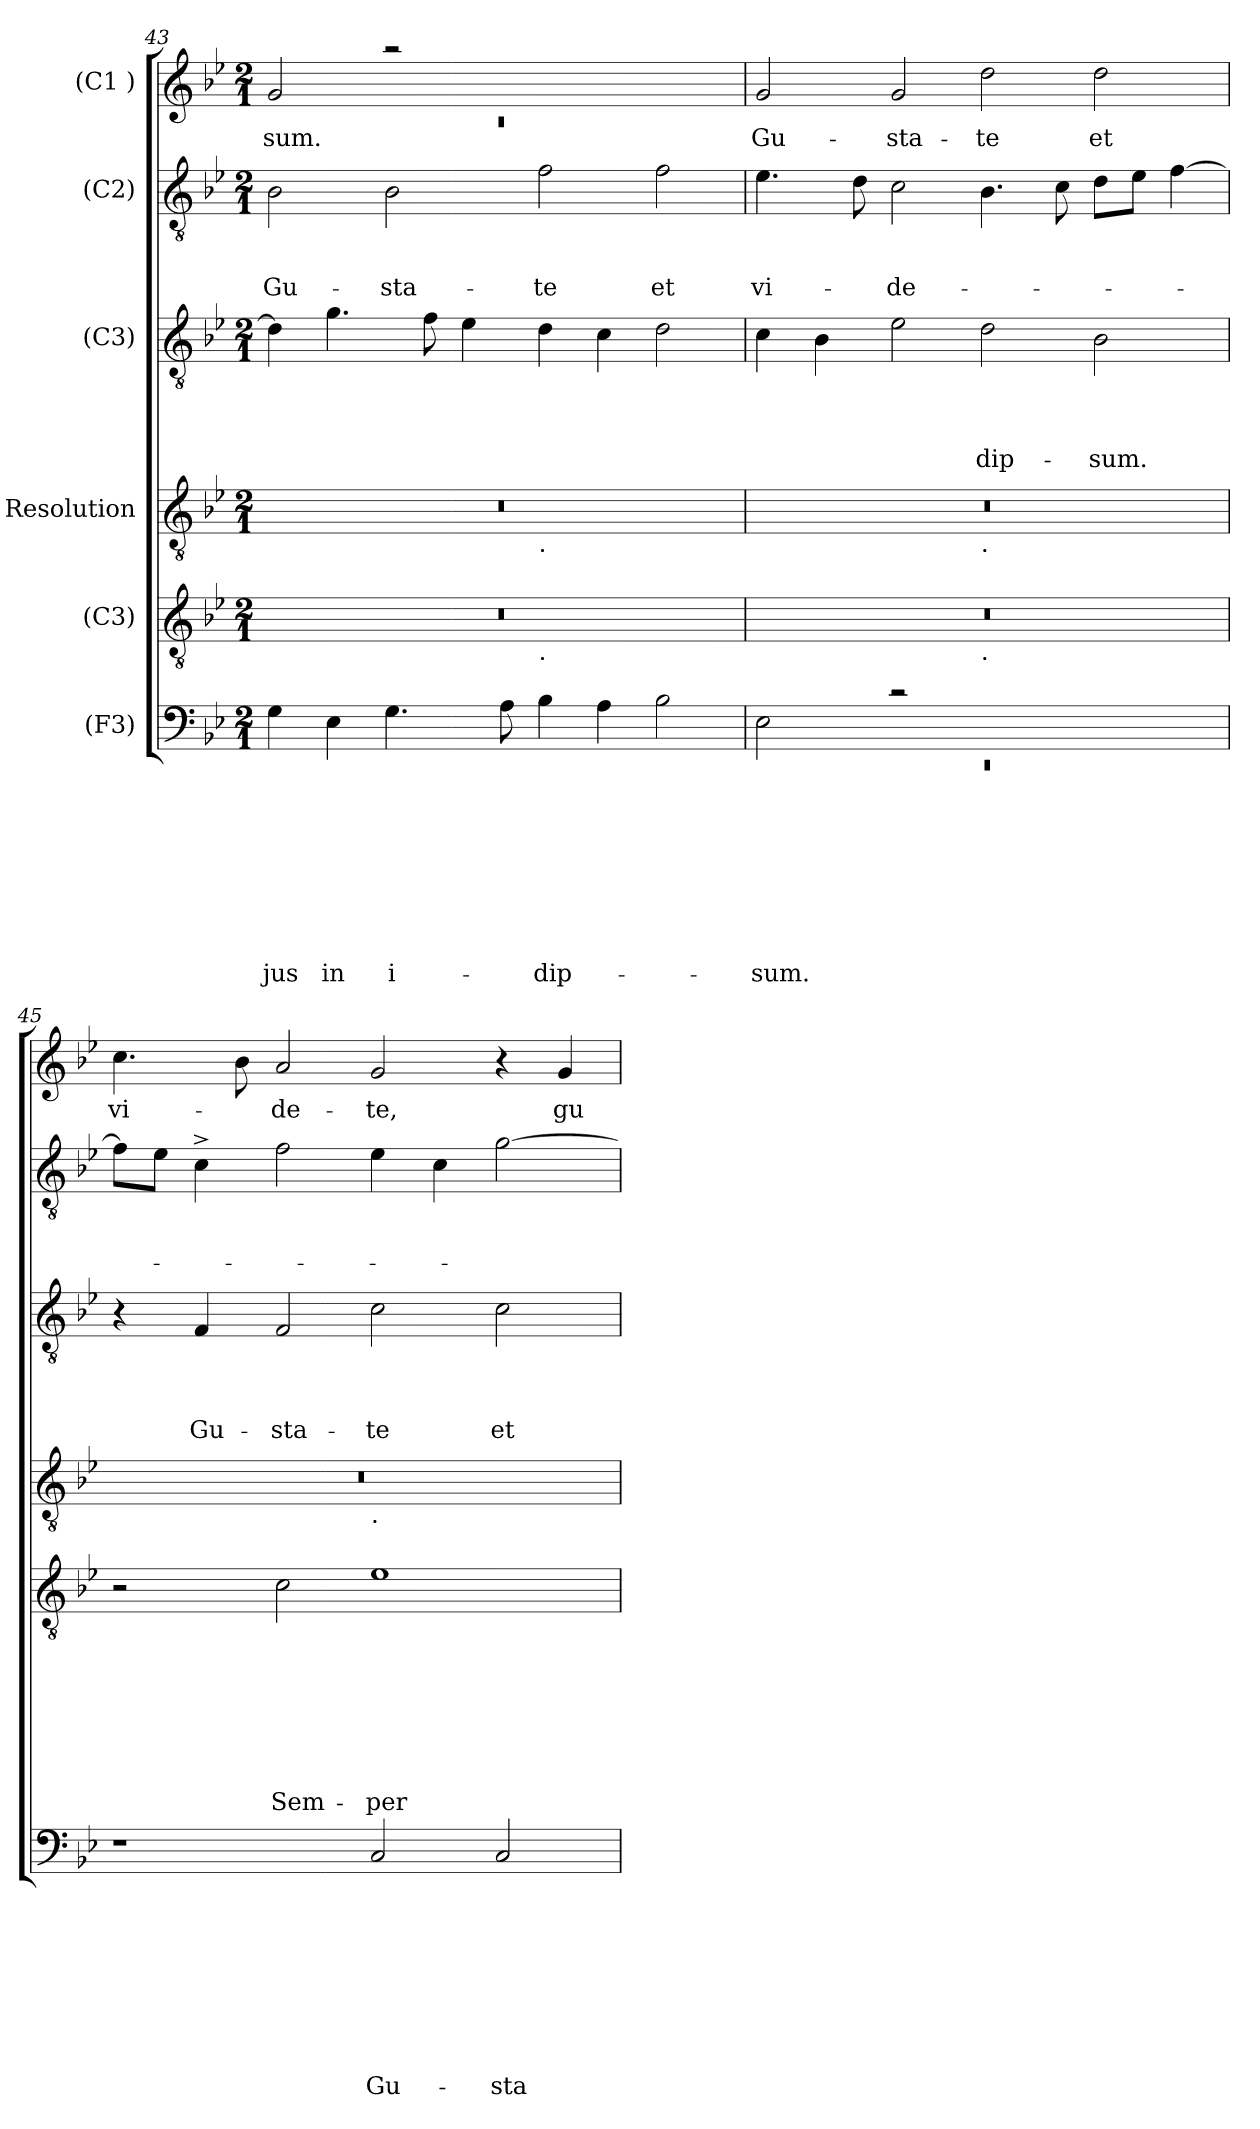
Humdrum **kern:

**kern	**text	**text	**text	**text	**text	**text	**text	**text	**text	**kern	**text	**text	**text	**text	**text	**text	**text	**text	**kern	**kern	**text	**text	**text	**text	**kern	**text	**text	**text	**kern	**text
*part6	*part6	*part6	*part6	*part6	*part6	*part6	*part6	*part6	*part6	*part5	*part5	*part5	*part5	*part5	*part5	*part5	*part5	*part5	*part4	*part3	*part3	*part3	*part3	*part3	*part2	*part2	*part2	*part2	*part1	*part1
*staff6	*staff6	*staff6	*staff6	*staff6	*staff6	*staff6	*staff6	*staff6	*staff6	*staff5	*staff5	*staff5	*staff5	*staff5	*staff5	*staff5	*staff5	*staff5	*staff4	*staff3	*staff3	*staff3	*staff3	*staff3	*staff2	*staff2	*staff2	*staff2	*staff1	*staff1
*I"(F3)	*	*	*	*	*	*	*	*	*	*I"(C3)	*	*	*	*	*	*	*	*	*I"Resolution	*I"(C3)	*	*	*	*	*I"(C2)	*	*	*	*I"(C1 )	*
*clefF4	*	*	*	*	*	*	*	*	*	*clefGv2	*	*	*	*	*	*	*	*	*clefGv2	*clefGv2	*	*	*	*	*clefGv2	*	*	*	*clefG2	*
*k[b-e-]	*	*	*	*	*	*	*	*	*	*k[b-e-]	*	*	*	*	*	*	*	*	*k[b-e-]	*k[b-e-]	*	*	*	*	*k[b-e-]	*	*	*	*k[b-e-]	*
*B-:	*	*	*	*	*	*	*	*	*	*B-:	*	*	*	*	*	*	*	*	*B-:	*B-:	*	*	*	*	*B-:	*	*	*	*B-:	*
*M2/1	*	*	*	*	*	*	*	*	*	*M2/1	*	*	*	*	*	*	*	*	*M2/1	*M2/1	*	*	*	*	*M2/1	*	*	*	*M2/1	*
=43	=43	=43	=43	=43	=43	=43	=43	=43	=43	=43	=43	=43	=43	=43	=43	=43	=43	=43	=43	=43	=43	=43	=43	=43	=43	=43	=43	=43	=43	=43
*	*	*	*	*	*	*	*	*	*	*	*	*	*	*	*	*	*	*	*	*	*	*	*	*	*	*	*	*	*^	*
!	!	!	!	!	!	!	!	!	!LO:LY:b	!	!	!	!	!	!	!	!	!	!	!	!	!	!	!	!	!	!	!LO:LY:b	!	!LO:N:vis=1	!LO:LY:b
*	*	*	*	*	*	*	*	*	*	*^	*	*	*	*	*	*	*	*	*^	*	*	*	*	*	*	*	*	*	*	*	*
4G\	.	.	.	.	.	.	.	.	-jus	0r	1ryy	.	.	.	.	.	.	.	.	0r	1ryy	4d\]	.	.	.	.	2B-\	.	.	Gu-	2g/	0rc	-sum.
!	!	!	!	!	!	!	!	!	!LO:LY:b	!	!	!	!	!	!	!	!	!	!	!	!	!	!	!	!	!	!	!	!	!	!	!	!
4E-\	.	.	.	.	.	.	.	.	in	.	.	.	.	.	.	.	.	.	.	.	.	4.g\	.	.	.	.	.	.	.	.	.	.	.
!	!	!	!	!	!	!	!	!	!LO:LY:b:rj	!	!	!	!	!	!	!	!	!	!	!	!	!	!	!	!	!	!	!	!	!LO:LY:b	!	!	!
4.G\	.	.	.	.	.	.	.	.	i-	.	.	.	.	.	.	.	.	.	.	.	.	.	.	.	.	.	2B-\	.	.	-sta-	2raa	.	.
.	.	.	.	.	.	.	.	.	.	.	.	.	.	.	.	.	.	.	.	.	.	8f\	.	.	.	.	.	.	.	.	.	.	.
.	.	.	.	.	.	.	.	.	.	.	.	.	.	.	.	.	.	.	.	.	.	4e-\	.	.	.	.	.	.	.	.	.	.	.
8A\	.	.	.	.	.	.	.	.	.	.	.	.	.	.	.	.	.	.	.	.	.	.	.	.	.	.	.	.	.	.	.	.	.
!	!	!	!	!	!	!	!	!	!	!	!	!	!	!	!	!	!	!	!	!	!LO:TX:b:t=.	!	!	!	!	!	!	!	!	!	!	!	!
!	!	!	!	!	!	!	!	!	!	!	!LO:TX:b:t=.	!	!	!	!	!	!	!	!	!	!	!	!	!	!	!	!	!	!	!	!	!	!
!	!	!	!	!	!	!	!	!	!LO:LY:b	!	!	!	!	!	!	!	!	!	!	!	!	!	!	!	!	!	!	!	!	!LO:LY:b	!	!	!
4B-\	.	.	.	.	.	.	.	.	-dip-	.	1ryy	.	.	.	.	.	.	.	.	.	1ryy	4d\	.	.	.	.	2f\	.	.	-te	1ryy	.	.
4A\	.	.	.	.	.	.	.	.	.	.	.	.	.	.	.	.	.	.	.	.	.	4c\	.	.	.	.	.	.	.	.	.	.	.
!	!	!	!	!	!	!	!	!	!	!	!	!	!	!	!	!	!	!	!	!	!	!	!	!	!	!	!	!	!	!LO:LY:b	!	!	!
2B-\	.	.	.	.	.	.	.	.	.	.	.	.	.	.	.	.	.	.	.	.	.	2d\	.	.	.	.	2f\	.	.	et	.	.	.
*	*	*	*	*	*	*	*	*	*	*	*	*	*	*	*	*	*	*	*	*	*	*	*	*	*	*	*	*	*	*	*v	*v	*
=44	=44	=44	=44	=44	=44	=44	=44	=44	=44	=44	=44	=44	=44	=44	=44	=44	=44	=44	=44	=44	=44	=44	=44	=44	=44	=44	=44	=44	=44	=44	=44	=44
*^	*	*	*	*	*	*	*	*	*	*	*	*	*	*	*	*	*	*	*	*	*	*	*	*	*	*	*	*	*	*	*	*
!	!LO:N:vis=1	!	!	!	!	!	!	!	!	!LO:LY:b	!	!	!	!	!	!	!	!	!	!	!	!	!	!	!	!	!	!	!	!	!LO:LY:b	!	!LO:LY:b
2E-\	0rEE	.	.	.	.	.	.	.	.	-sum.	0r	1ryy	.	.	.	.	.	.	.	.	0r	1ryy	4c\	.	.	.	.	4.e-\	.	.	vi-	2g/	Gu-
.	.	.	.	.	.	.	.	.	.	.	.	.	.	.	.	.	.	.	.	.	.	.	4B-\	.	.	.	.	.	.	.	.	.	.
.	.	.	.	.	.	.	.	.	.	.	.	.	.	.	.	.	.	.	.	.	.	.	.	.	.	.	.	8d\	.	.	.	.	.
!	!	!	!	!	!	!	!	!	!	!	!	!	!	!	!	!	!	!	!	!	!	!	!	!	!	!	!	!	!	!	!LO:LY:b	!	!LO:LY:b
2rc	.	.	.	.	.	.	.	.	.	.	.	.	.	.	.	.	.	.	.	.	.	.	2e-\	.	.	.	.	2c\	.	.	-de-	2g/	-sta-
!	!	!	!	!	!	!	!	!	!	!	!	!	!	!	!	!	!	!	!	!	!	!LO:TX:b:t=.	!	!	!	!	!	!	!	!	!	!	!
!	!	!	!	!	!	!	!	!	!	!	!	!LO:TX:b:t=.	!	!	!	!	!	!	!	!	!	!	!	!	!	!	!	!	!	!	!	!	!
!	!	!	!	!	!	!	!	!	!	!	!	!	!	!	!	!	!	!	!	!	!	!	!	!	!	!	!LO:LY:b	!	!	!	!	!	!LO:LY:b
1ryy	.	.	.	.	.	.	.	.	.	.	.	1ryy	.	.	.	.	.	.	.	.	.	1ryy	2d\	.	.	.	-dip-	4.B-\	.	.	.	2dd\	-te
.	.	.	.	.	.	.	.	.	.	.	.	.	.	.	.	.	.	.	.	.	.	.	.	.	.	.	.	8c\	.	.	.	.	.
!	!	!	!	!	!	!	!	!	!	!	!	!	!	!	!	!	!	!	!	!	!	!	!	!	!	!	!LO:LY:b	!	!	!	!	!	!LO:LY:b
.	.	.	.	.	.	.	.	.	.	.	.	.	.	.	.	.	.	.	.	.	.	.	2B-\	.	.	.	-sum.	8d\L	.	.	.	2dd\	et
.	.	.	.	.	.	.	.	.	.	.	.	.	.	.	.	.	.	.	.	.	.	.	.	.	.	.	.	8e-\J	.	.	.	.	.
.	.	.	.	.	.	.	.	.	.	.	.	.	.	.	.	.	.	.	.	.	.	.	.	.	.	.	.	[<4f\	.	.	.	.	.
*v	*v	*	*	*	*	*	*	*	*	*	*	*	*	*	*	*	*	*	*	*	*	*	*	*	*	*	*	*	*	*	*	*	*
!!LO:LB:g=z
=45	=45	=45	=45	=45	=45	=45	=45	=45	=45	=45	=45	=45	=45	=45	=45	=45	=45	=45	=45	=45	=45	=45	=45	=45	=45	=45	=45	=45	=45	=45	=45	=45
!	!	!	!	!	!	!	!	!	!	!	!	!	!	!	!	!	!	!	!	!	!	!	!	!	!	!	!	!	!	!	!	!LO:LY:b
*	*	*	*	*	*	*	*	*	*	*v	*v	*	*	*	*	*	*	*	*	*	*	*	*	*	*	*	*	*	*	*	*	*
1r	.	.	.	.	.	.	.	.	.	2r	.	.	.	.	.	.	.	.	0r	1ryy	4r	.	.	.	.	8f\L]	.	.	.	4.cc\	vi-
.	.	.	.	.	.	.	.	.	.	.	.	.	.	.	.	.	.	.	.	.	.	.	.	.	.	8e-\J	.	.	.	.	.
!	!	!	!	!	!	!	!	!	!	!	!	!	!	!	!	!	!	!	!	!	!	!	!	!	!LO:LY:b	!	!	!	!	!	!
.	.	.	.	.	.	.	.	.	.	.	.	.	.	.	.	.	.	.	.	.	4F/	.	.	.	Gu-	4c^>\	.	.	.	.	.
.	.	.	.	.	.	.	.	.	.	.	.	.	.	.	.	.	.	.	.	.	.	.	.	.	.	.	.	.	.	8b-\	.
!	!	!	!	!	!	!	!	!	!	!	!	!	!	!	!	!	!	!LO:LY:b	!	!	!	!	!	!	!LO:LY:b	!	!	!	!	!	!LO:LY:b
.	.	.	.	.	.	.	.	.	.	2c\	.	.	.	.	.	.	.	Sem-	.	.	2F/	.	.	.	-sta-	2f\	.	.	.	2a/	-de-
!	!	!	!	!	!	!	!	!	!	!	!	!	!	!	!	!	!	!	!	!LO:TX:b:t=.	!	!	!	!	!	!	!	!	!	!	!
!	!	!	!	!	!	!	!	!	!LO:LY:b	!	!	!	!	!	!	!	!	!LO:LY:b	!	!	!	!	!	!	!LO:LY:b	!	!	!	!	!	!LO:LY:b
2C/	.	.	.	.	.	.	.	.	Gu-	1e-	.	.	.	.	.	.	.	-per	.	1ryy	2c\	.	.	.	-te	4e-\	.	.	.	2g/	-te,
.	.	.	.	.	.	.	.	.	.	.	.	.	.	.	.	.	.	.	.	.	.	.	.	.	.	4c\	.	.	.	.	.
!	!	!	!	!	!	!	!	!	!LO:LY:b	!	!	!	!	!	!	!	!	!	!	!	!	!	!	!	!LO:LY:b	!	!	!	!	!	!
2C/	.	.	.	.	.	.	.	.	-sta-	.	.	.	.	.	.	.	.	.	.	.	2c\	.	.	.	et	[>2g\	.	.	.	4r	.
!	!	!	!	!	!	!	!	!	!	!	!	!	!	!	!	!	!	!	!	!	!	!	!	!	!	!	!	!	!	!	!LO:LY:b
.	.	.	.	.	.	.	.	.	.	.	.	.	.	.	.	.	.	.	.	.	.	.	.	.	.	.	.	.	.	4g/	gu-
*	*	*	*	*	*	*	*	*	*	*	*	*	*	*	*	*	*	*	*v	*v	*	*	*	*	*	*	*	*	*	*	*
=	=	=	=	=	=	=	=	=	=	=	=	=	=	=	=	=	=	=	=	=	=	=	=	=	=	=	=	=	=	=
*-	*-	*-	*-	*-	*-	*-	*-	*-	*-	*-	*-	*-	*-	*-	*-	*-	*-	*-	*-	*-	*-	*-	*-	*-	*-	*-	*-	*-	*-	*-
